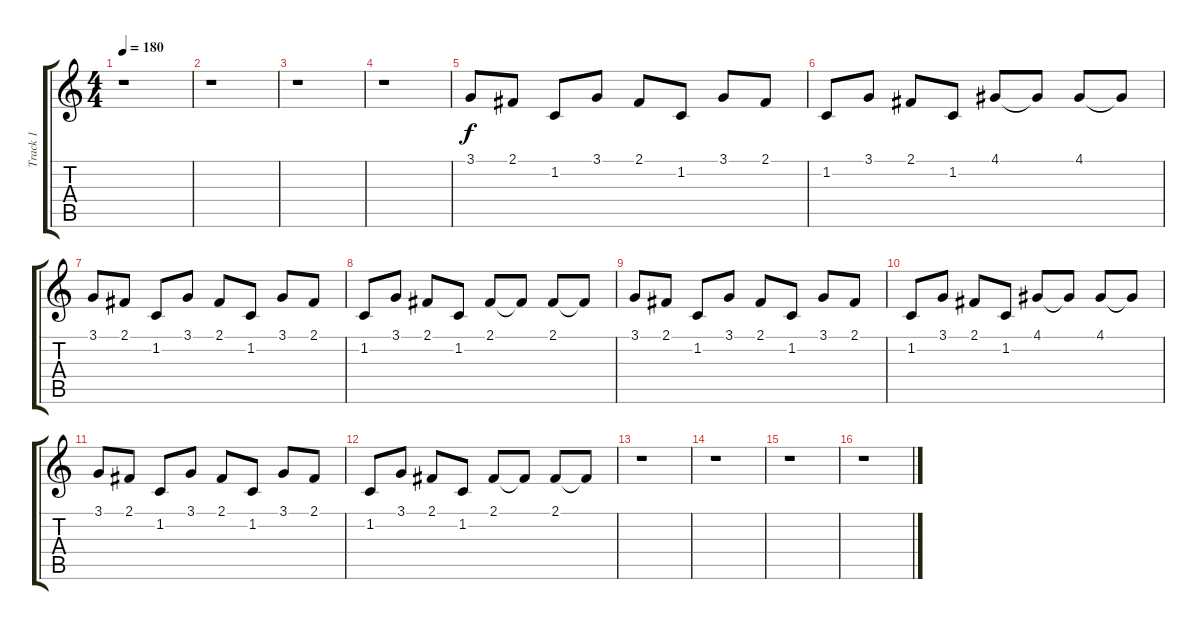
\track ("Track 1" "Track 1") {instrument musicbox}
\staff {score tabs}
\tuning (E4 B3 G3 D3 A2 E2) {hide}
\ts (4 4)
\tempo 180
\clef g2
\ks c
r.1{dy f} |
r.1 |
r.1 |
r.1 |
3.1.8 2.1.8 1.2.8 3.1.8 2.1.8 1.2.8 3.1.8 2.1.8 |
1.2.8 3.1.8 2.1.8 1.2.8 4.1.8 4.1{t}.8 4.1.8 4.1{t}.8 |
3.1.8 2.1.8 1.2.8 3.1.8 2.1.8 1.2.8 3.1.8 2.1.8 |
1.2.8 3.1.8 2.1.8 1.2.8 2.1.8 2.1{t}.8 2.1.8 2.1{t}.8 |
3.1.8 2.1.8 1.2.8 3.1.8 2.1.8 1.2.8 3.1.8 2.1.8 |
1.2.8 3.1.8 2.1.8 1.2.8 4.1.8 4.1{t}.8 4.1.8 4.1{t}.8 |
3.1.8 2.1.8 1.2.8 3.1.8 2.1.8 1.2.8 3.1.8 2.1.8 |
1.2.8 3.1.8 2.1.8 1.2.8 2.1.8 2.1{t}.8 2.1.8 2.1{t}.8 |
r.1 |
r.1 |
r.1 |
r.1
